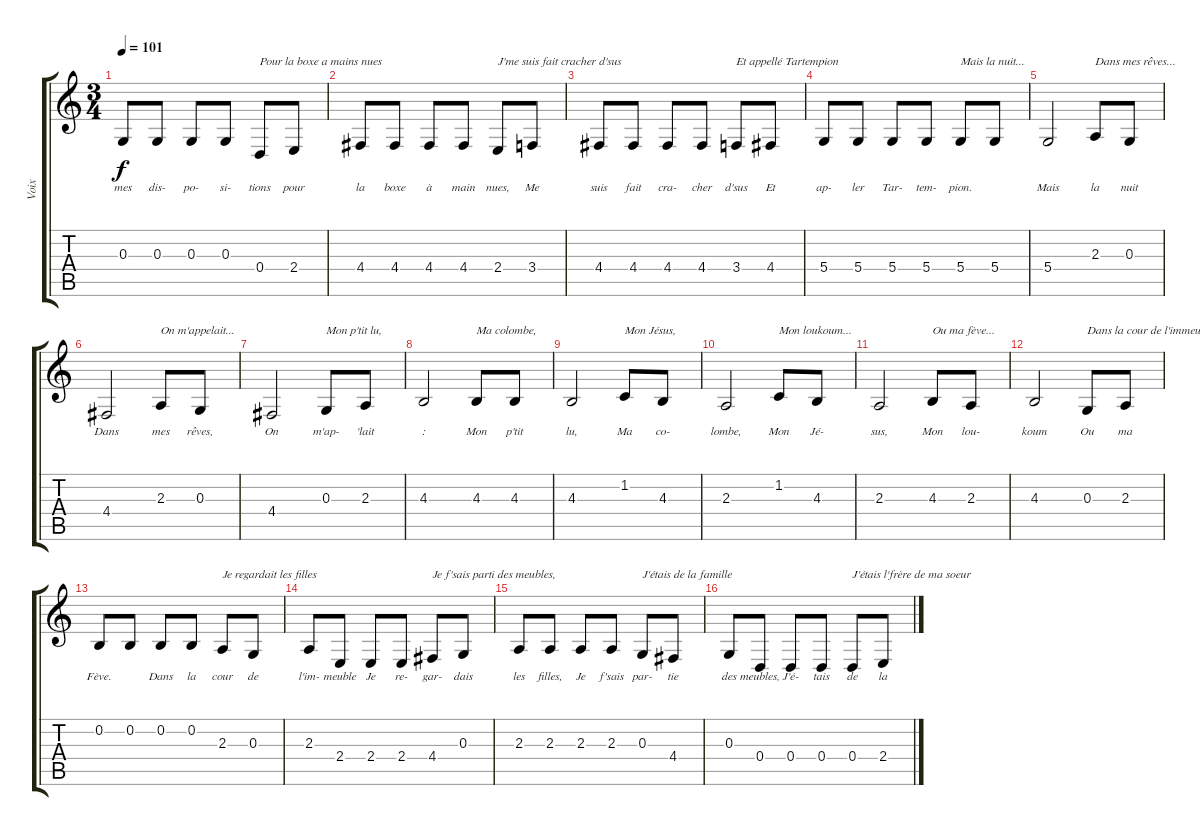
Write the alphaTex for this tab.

\track ("Voix" "Voix") {instrument flute}
\staff {score tabs}
\tuning (E4 B3 G3 D3 A2 E2) {hide}
\ts (3 4)
\tempo 101
\clef g2
\ks c
0.3.8{lyrics (0 "mes") lyrics (1 "") lyrics (2 "") lyrics (3 "") lyrics (4 "") dy f} 0.3.8{lyrics (0 "dis-") lyrics (1 "") lyrics (2 "") lyrics (3 "") lyrics (4 "")} 0.3.8{lyrics (0 "po-") lyrics (1 "") lyrics (2 "") lyrics (3 "") lyrics (4 "")} 0.3.8{lyrics (0 "si-") lyrics (1 "") lyrics (2 "") lyrics (3 "") lyrics (4 "")} 0.4.8{txt "Pour la boxe a mains nues" lyrics (0 "tions") lyrics (1 "") lyrics (2 "") lyrics (3 "") lyrics (4 "")} 2.4.8{lyrics (0 "pour") lyrics (1 "") lyrics (2 "") lyrics (3 "") lyrics (4 "")} |
4.4.8{lyrics (0 "la") lyrics (1 "") lyrics (2 "") lyrics (3 "") lyrics (4 "")} 4.4.8{lyrics (0 "boxe") lyrics (1 "") lyrics (2 "") lyrics (3 "") lyrics (4 "")} 4.4.8{lyrics (0 "à") lyrics (1 "") lyrics (2 "") lyrics (3 "") lyrics (4 "")} 4.4.8{lyrics (0 "main") lyrics (1 "") lyrics (2 "") lyrics (3 "") lyrics (4 "")} 2.4.8{txt "J'me suis fait cracher d'sus" lyrics (0 "nues,") lyrics (1 "") lyrics (2 "") lyrics (3 "") lyrics (4 "")} 3.4.8{lyrics (0 "Me") lyrics (1 "") lyrics (2 "") lyrics (3 "") lyrics (4 "")} |
4.4.8{lyrics (0 "suis") lyrics (1 "") lyrics (2 "") lyrics (3 "") lyrics (4 "")} 4.4.8{lyrics (0 "fait") lyrics (1 "") lyrics (2 "") lyrics (3 "") lyrics (4 "")} 4.4.8{lyrics (0 "cra-") lyrics (1 "") lyrics (2 "") lyrics (3 "") lyrics (4 "")} 4.4.8{lyrics (0 "cher") lyrics (1 "") lyrics (2 "") lyrics (3 "") lyrics (4 "")} 3.4.8{txt "Et appellé Tartempion" lyrics (0 "d'sus") lyrics (1 "") lyrics (2 "") lyrics (3 "") lyrics (4 "")} 4.4.8{lyrics (0 "Et") lyrics (1 "") lyrics (2 "") lyrics (3 "") lyrics (4 "")} |
5.4.8{lyrics (0 "ap-") lyrics (1 "") lyrics (2 "") lyrics (3 "") lyrics (4 "")} 5.4.8{lyrics (0 "ler") lyrics (1 "") lyrics (2 "") lyrics (3 "") lyrics (4 "")} 5.4.8{lyrics (0 "Tar-") lyrics (1 "") lyrics (2 "") lyrics (3 "") lyrics (4 "")} 5.4.8{lyrics (0 "tem-") lyrics (1 "") lyrics (2 "") lyrics (3 "") lyrics (4 "")} 5.4.8{txt "Mais la nuit..." lyrics (0 "pion.") lyrics (1 "") lyrics (2 "") lyrics (3 "") lyrics (4 "")} 5.4.8{lyrics (0 "") lyrics (1 "") lyrics (2 "") lyrics (3 "") lyrics (4 "")} |
5.4.2{lyrics (0 "Mais") lyrics (1 "") lyrics (2 "") lyrics (3 "") lyrics (4 "")} 2.3.8{txt "Dans mes rêves..." lyrics (0 "la") lyrics (1 "") lyrics (2 "") lyrics (3 "") lyrics (4 "")} 0.3.8{lyrics (0 "nuit") lyrics (1 "") lyrics (2 "") lyrics (3 "") lyrics (4 "")} |
4.4.2{lyrics (0 "Dans") lyrics (1 "") lyrics (2 "") lyrics (3 "") lyrics (4 "")} 2.3.8{txt "On m'appelait..." lyrics (0 "mes") lyrics (1 "") lyrics (2 "") lyrics (3 "") lyrics (4 "")} 0.3.8{lyrics (0 "rêves,") lyrics (1 "") lyrics (2 "") lyrics (3 "") lyrics (4 "")} |
4.4.2{lyrics (0 "On") lyrics (1 "") lyrics (2 "") lyrics (3 "") lyrics (4 "")} 0.3.8{txt "Mon p'tit lu," lyrics (0 "m'ap-") lyrics (1 "") lyrics (2 "") lyrics (3 "") lyrics (4 "")} 2.3.8{lyrics (0 "'lait") lyrics (1 "") lyrics (2 "") lyrics (3 "") lyrics (4 "")} |
4.3.2{lyrics (0 ":") lyrics (1 "") lyrics (2 "") lyrics (3 "") lyrics (4 "")} 4.3.8{txt "Ma colombe," lyrics (0 "Mon") lyrics (1 "") lyrics (2 "") lyrics (3 "") lyrics (4 "")} 4.3.8{lyrics (0 "p'tit") lyrics (1 "") lyrics (2 "") lyrics (3 "") lyrics (4 "")} |
4.3.2{lyrics (0 "lu,") lyrics (1 "") lyrics (2 "") lyrics (3 "") lyrics (4 "")} 1.2.8{txt "Mon Jésus," lyrics (0 "Ma") lyrics (1 "") lyrics (2 "") lyrics (3 "") lyrics (4 "")} 4.3.8{lyrics (0 "co-") lyrics (1 "") lyrics (2 "") lyrics (3 "") lyrics (4 "")} |
2.3.2{lyrics (0 "lombe,") lyrics (1 "") lyrics (2 "") lyrics (3 "") lyrics (4 "")} 1.2.8{txt "Mon loukoum..." lyrics (0 "Mon") lyrics (1 "") lyrics (2 "") lyrics (3 "") lyrics (4 "")} 4.3.8{lyrics (0 "Jé-") lyrics (1 "") lyrics (2 "") lyrics (3 "") lyrics (4 "")} |
2.3.2{lyrics (0 "sus,") lyrics (1 "") lyrics (2 "") lyrics (3 "") lyrics (4 "")} 4.3.8{txt "Ou ma fève..." lyrics (0 "Mon") lyrics (1 "") lyrics (2 "") lyrics (3 "") lyrics (4 "")} 2.3.8{lyrics (0 "lou-") lyrics (1 "") lyrics (2 "") lyrics (3 "") lyrics (4 "")} |
4.3.2{lyrics (0 "koum") lyrics (1 "") lyrics (2 "") lyrics (3 "") lyrics (4 "")} 0.3.8{txt "Dans la cour de l'immeuble" lyrics (0 "Ou") lyrics (1 "") lyrics (2 "") lyrics (3 "") lyrics (4 "")} 2.3.8{lyrics (0 "ma") lyrics (1 "") lyrics (2 "") lyrics (3 "") lyrics (4 "")} |
0.2.8{lyrics (0 "Fève.") lyrics (1 "") lyrics (2 "") lyrics (3 "") lyrics (4 "")} 0.2.8{lyrics (0 "") lyrics (1 "") lyrics (2 "") lyrics (3 "") lyrics (4 "")} 0.2.8{lyrics (0 "Dans") lyrics (1 "") lyrics (2 "") lyrics (3 "") lyrics (4 "")} 0.2.8{lyrics (0 "la") lyrics (1 "") lyrics (2 "") lyrics (3 "") lyrics (4 "")} 2.3.8{txt "Je regardait les filles" lyrics (0 "cour") lyrics (1 "") lyrics (2 "") lyrics (3 "") lyrics (4 "")} 0.3.8{lyrics (0 "de") lyrics (1 "") lyrics (2 "") lyrics (3 "") lyrics (4 "")} |
2.3.8{lyrics (0 "l'im-") lyrics (1 "") lyrics (2 "") lyrics (3 "") lyrics (4 "")} 2.4.8{lyrics (0 "meuble") lyrics (1 "") lyrics (2 "") lyrics (3 "") lyrics (4 "")} 2.4.8{lyrics (0 "Je") lyrics (1 "") lyrics (2 "") lyrics (3 "") lyrics (4 "")} 2.4.8{lyrics (0 "re-") lyrics (1 "") lyrics (2 "") lyrics (3 "") lyrics (4 "")} 4.4.8{txt "Je f'sais parti des meubles," lyrics (0 "gar-") lyrics (1 "") lyrics (2 "") lyrics (3 "") lyrics (4 "")} 0.3.8{lyrics (0 "dais") lyrics (1 "") lyrics (2 "") lyrics (3 "") lyrics (4 "")} |
2.3.8{lyrics (0 "les") lyrics (1 "") lyrics (2 "") lyrics (3 "") lyrics (4 "")} 2.3.8{lyrics (0 "filles,") lyrics (1 "") lyrics (2 "") lyrics (3 "") lyrics (4 "")} 2.3.8{lyrics (0 "Je") lyrics (1 "") lyrics (2 "") lyrics (3 "") lyrics (4 "")} 2.3.8{lyrics (0 "f'sais") lyrics (1 "") lyrics (2 "") lyrics (3 "") lyrics (4 "")} 0.3.8{txt "J'étais de la famille" lyrics (0 "par-") lyrics (1 "") lyrics (2 "") lyrics (3 "") lyrics (4 "")} 4.4.8{lyrics (0 "tie") lyrics (1 "") lyrics (2 "") lyrics (3 "") lyrics (4 "")} |
0.3.8{lyrics (0 "des") lyrics (1 "") lyrics (2 "") lyrics (3 "") lyrics (4 "")} 0.4.8{lyrics (0 "meubles,") lyrics (1 "") lyrics (2 "") lyrics (3 "") lyrics (4 "")} 0.4.8{lyrics (0 "J'é-") lyrics (1 "") lyrics (2 "") lyrics (3 "") lyrics (4 "")} 0.4.8{lyrics (0 "tais") lyrics (1 "") lyrics (2 "") lyrics (3 "") lyrics (4 "")} 0.4.8{txt "J'étais l'frère de ma soeur" lyrics (0 "de") lyrics (1 "") lyrics (2 "") lyrics (3 "") lyrics (4 "")} 2.4.8{lyrics (0 "la") lyrics (1 "") lyrics (2 "") lyrics (3 "") lyrics (4 "")}
